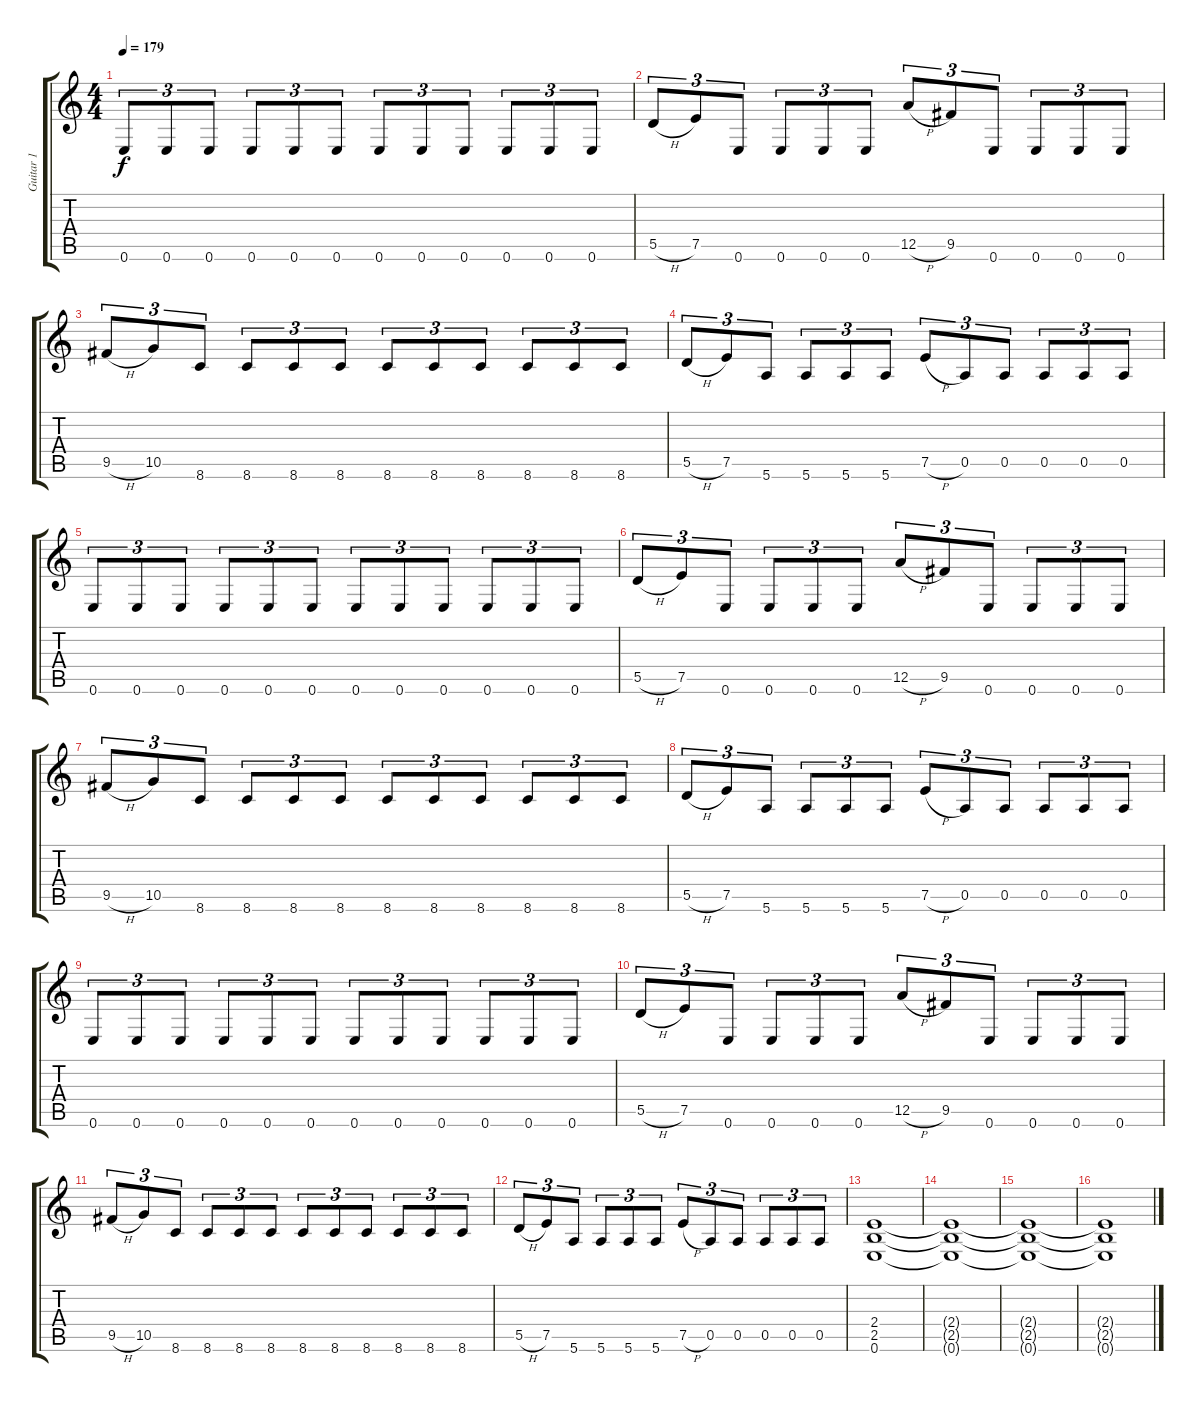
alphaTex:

\track ("Guitar 1" "Guitar 1") {instrument distortionguitar}
\staff {score tabs}
\tuning (E4 B3 G3 D3 A2 E2) {hide}
\ts (4 4)
\tempo 179
\clef g2
\ks c
0.6.8{tu (3 2) dy f} 0.6.8{tu (3 2)} 0.6.8{tu (3 2)} 0.6.8{tu (3 2)} 0.6.8{tu (3 2)} 0.6.8{tu (3 2)} 0.6.8{tu (3 2)} 0.6.8{tu (3 2)} 0.6.8{tu (3 2)} 0.6.8{tu (3 2)} 0.6.8{tu (3 2)} 0.6.8{tu (3 2)} |
5.5{h}.8{tu (3 2)} 7.5.8{tu (3 2)} 0.6.8{tu (3 2)} 0.6.8{tu (3 2)} 0.6.8{tu (3 2)} 0.6.8{tu (3 2)} 12.5{h}.8{tu (3 2)} 9.5.8{tu (3 2)} 0.6.8{tu (3 2)} 0.6.8{tu (3 2)} 0.6.8{tu (3 2)} 0.6.8{tu (3 2)} |
9.5{h}.8{tu (3 2)} 10.5.8{tu (3 2)} 8.6.8{tu (3 2)} 8.6.8{tu (3 2)} 8.6.8{tu (3 2)} 8.6.8{tu (3 2)} 8.6.8{tu (3 2)} 8.6.8{tu (3 2)} 8.6.8{tu (3 2)} 8.6.8{tu (3 2)} 8.6.8{tu (3 2)} 8.6.8{tu (3 2)} |
5.5{h}.8{tu (3 2)} 7.5.8{tu (3 2)} 5.6.8{tu (3 2)} 5.6.8{tu (3 2)} 5.6.8{tu (3 2)} 5.6.8{tu (3 2)} 7.5{h}.8{tu (3 2)} 0.5.8{tu (3 2)} 0.5.8{tu (3 2)} 0.5.8{tu (3 2)} 0.5.8{tu (3 2)} 0.5.8{tu (3 2)} |
0.6.8{tu (3 2)} 0.6.8{tu (3 2)} 0.6.8{tu (3 2)} 0.6.8{tu (3 2)} 0.6.8{tu (3 2)} 0.6.8{tu (3 2)} 0.6.8{tu (3 2)} 0.6.8{tu (3 2)} 0.6.8{tu (3 2)} 0.6.8{tu (3 2)} 0.6.8{tu (3 2)} 0.6.8{tu (3 2)} |
5.5{h}.8{tu (3 2)} 7.5.8{tu (3 2)} 0.6.8{tu (3 2)} 0.6.8{tu (3 2)} 0.6.8{tu (3 2)} 0.6.8{tu (3 2)} 12.5{h}.8{tu (3 2)} 9.5.8{tu (3 2)} 0.6.8{tu (3 2)} 0.6.8{tu (3 2)} 0.6.8{tu (3 2)} 0.6.8{tu (3 2)} |
9.5{h}.8{tu (3 2)} 10.5.8{tu (3 2)} 8.6.8{tu (3 2)} 8.6.8{tu (3 2)} 8.6.8{tu (3 2)} 8.6.8{tu (3 2)} 8.6.8{tu (3 2)} 8.6.8{tu (3 2)} 8.6.8{tu (3 2)} 8.6.8{tu (3 2)} 8.6.8{tu (3 2)} 8.6.8{tu (3 2)} |
5.5{h}.8{tu (3 2)} 7.5.8{tu (3 2)} 5.6.8{tu (3 2)} 5.6.8{tu (3 2)} 5.6.8{tu (3 2)} 5.6.8{tu (3 2)} 7.5{h}.8{tu (3 2)} 0.5.8{tu (3 2)} 0.5.8{tu (3 2)} 0.5.8{tu (3 2)} 0.5.8{tu (3 2)} 0.5.8{tu (3 2)} |
0.6.8{tu (3 2)} 0.6.8{tu (3 2)} 0.6.8{tu (3 2)} 0.6.8{tu (3 2)} 0.6.8{tu (3 2)} 0.6.8{tu (3 2)} 0.6.8{tu (3 2)} 0.6.8{tu (3 2)} 0.6.8{tu (3 2)} 0.6.8{tu (3 2)} 0.6.8{tu (3 2)} 0.6.8{tu (3 2)} |
5.5{h}.8{tu (3 2)} 7.5.8{tu (3 2)} 0.6.8{tu (3 2)} 0.6.8{tu (3 2)} 0.6.8{tu (3 2)} 0.6.8{tu (3 2)} 12.5{h}.8{tu (3 2)} 9.5.8{tu (3 2)} 0.6.8{tu (3 2)} 0.6.8{tu (3 2)} 0.6.8{tu (3 2)} 0.6.8{tu (3 2)} |
9.5{h}.8{tu (3 2)} 10.5.8{tu (3 2)} 8.6.8{tu (3 2)} 8.6.8{tu (3 2)} 8.6.8{tu (3 2)} 8.6.8{tu (3 2)} 8.6.8{tu (3 2)} 8.6.8{tu (3 2)} 8.6.8{tu (3 2)} 8.6.8{tu (3 2)} 8.6.8{tu (3 2)} 8.6.8{tu (3 2)} |
5.5{h}.8{tu (3 2)} 7.5.8{tu (3 2)} 5.6.8{tu (3 2)} 5.6.8{tu (3 2)} 5.6.8{tu (3 2)} 5.6.8{tu (3 2)} 7.5{h}.8{tu (3 2)} 0.5.8{tu (3 2)} 0.5.8{tu (3 2)} 0.5.8{tu (3 2)} 0.5.8{tu (3 2)} 0.5.8{tu (3 2)} |
(2.4 2.5 0.6).1 |
(2.4{t} 2.5{t} 0.6{t}).1 |
(2.4{t} 2.5{t} 0.6{t}).1 |
(2.4{t} 2.5{t} 0.6{t}).1
